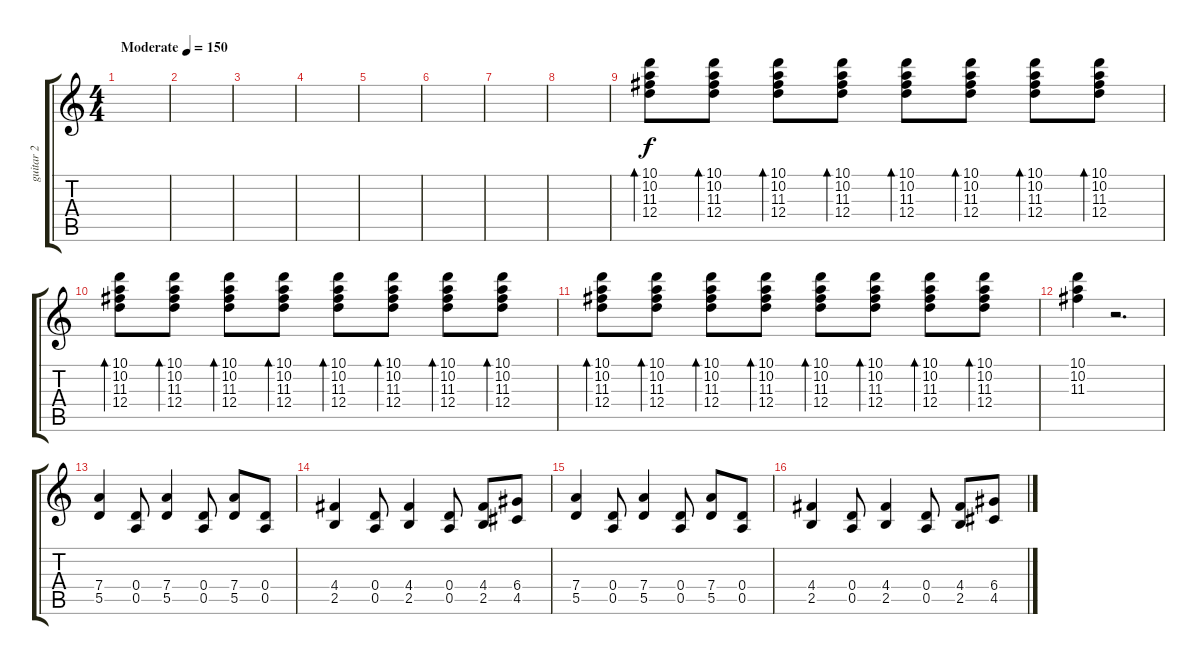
\track ("guitar 2" "guitar 2") {instrument electricguitarclean}
\staff {score tabs}
\tuning (E4 B3 G3 D3 A2 E2) {hide}
\ts (4 4)
\tempo (150 "Moderate")
\clef g2
\ks c
|
|
|
|
|
|
|
|
(10.1 10.2 11.3 12.4).8{bd 240} (10.1 10.2 11.3 12.4).8{bd 240} (10.1 10.2 11.3 12.4).8{bd 240} (10.1 10.2 11.3 12.4).8{bd 240} (10.1 10.2 11.3 12.4).8{bd 240} (10.1 10.2 11.3 12.4).8{bd 240} (10.1 10.2 11.3 12.4).8{bd 240} (10.1 10.2 11.3 12.4).8{bd 240} |
(10.1 10.2 11.3 12.4).8{bd 240} (10.1 10.2 11.3 12.4).8{bd 240} (10.1 10.2 11.3 12.4).8{bd 240} (10.1 10.2 11.3 12.4).8{bd 240} (10.1 10.2 11.3 12.4).8{bd 240} (10.1 10.2 11.3 12.4).8{bd 240} (10.1 10.2 11.3 12.4).8{bd 240} (10.1 10.2 11.3 12.4).8{bd 240} |
(10.1 10.2 11.3 12.4).8{bd 240} (10.1 10.2 11.3 12.4).8{bd 240} (10.1 10.2 11.3 12.4).8{bd 240} (10.1 10.2 11.3 12.4).8{bd 240} (10.1 10.2 11.3 12.4).8{bd 240} (10.1 10.2 11.3 12.4).8{bd 240} (10.1 10.2 11.3 12.4).8{bd 240} (10.1 10.2 11.3 12.4).8{bd 240} |
(10.1 10.2 11.3).4 r.2{d} |
(7.4 5.5).4 (0.4 0.5).8 (7.4 5.5).4 (0.4 0.5).8 (7.4 5.5).8 (0.4 0.5).8 |
(4.4 2.5).4 (0.4 0.5).8 (4.4 2.5).4 (0.4 0.5).8 (4.4 2.5).8 (6.4 4.5).8 |
(7.4 5.5).4 (0.4 0.5).8 (7.4 5.5).4 (0.4 0.5).8 (7.4 5.5).8 (0.4 0.5).8 |
(4.4 2.5).4 (0.4 0.5).8 (4.4 2.5).4 (0.4 0.5).8 (4.4 2.5).8 (6.4 4.5).8
